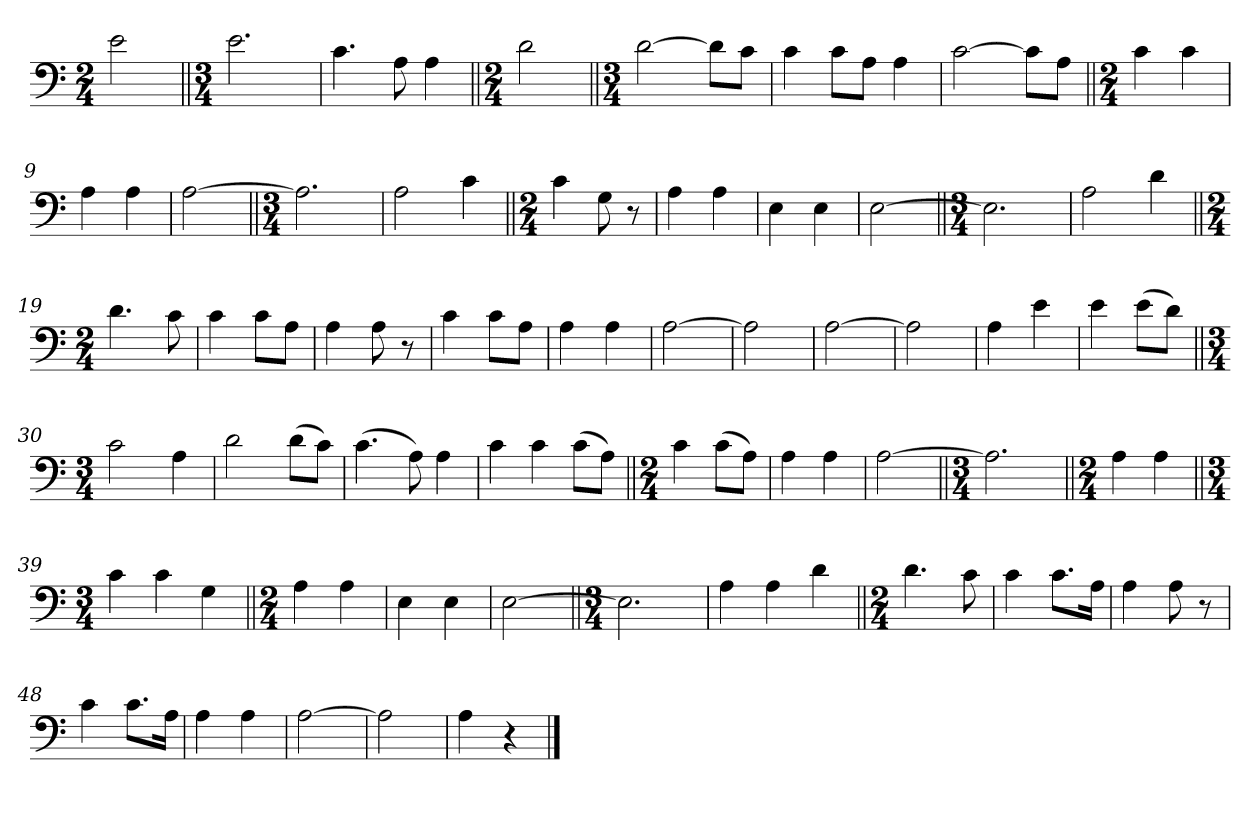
**kern
*part1
*staff1
*clefF4
*k[]
*M2/4
*MM58
=1
2e\
=2||
*M3/4
2.e\
=3
4.c\
8A\
4A\
=4||
*M2/4
2d\
=5||
*M3/4
[2d\
8d\L]
8c\J
=6
4c\
8c\L
8A\J
4A\
=7
[2c\
8c\L]
8A\J
=8||
*M2/4
4c\
4c\
=9
4A\
4A\
=10
[2A\
=11||
*M3/4
2.A\]
=12
2A\
4c\
!!LO:LB:g=z
=13||
*M2/4
4c\
8G\
8r
=14
4A\
4A\
=15
4E\
4E\
=16
[2E\
=17||
*M3/4
2.E\]
=18
2A\
4d\
=19||
*M2/4
4.d\
8c\
=20
4c\
8c\L
8A\J
=21
4A\
8A\
8r
=22
4c\
8c\L
8A\J
=23
4A\
4A\
=24
[2A\
=25
2A\]
=26
[2A\
=27
2A\]
!!LO:LB:g=z
=28
4A\
4e\
=29
4e\
(>8e\L
8d\J)
=30||
*M3/4
2c\
4A\
=31
2d\
(>8d\L
8c\J)
=32
(>4.c\
8A\)
4A\
=33
4c\
4c\
(>8c\L
8A\J)
=34||
*M2/4
4c\
(>8c\L
8A\J)
=35
4A\
4A\
=36
[2A\
=37||
*M3/4
2.A\]
=38||
*M2/4
4A\
4A\
!!LO:LB:g=z
=39||
*M3/4
4c\
4c\
4G\
=40||
*M2/4
4A\
4A\
=41
4E\
4E\
=42
[2E\
=43||
*M3/4
2.E\]
=44
4A\
4A\
4d\
=45||
*M2/4
4.d\
8c\
=46
4c\
8.c\L
16A\Jk
=47
4A\
8A\
8r
=48
4c\
8.c\L
16A\Jk
=49
4A\
4A\
=50
[2A\
=51
2A\]
=52
4A\
4r
==
*-
